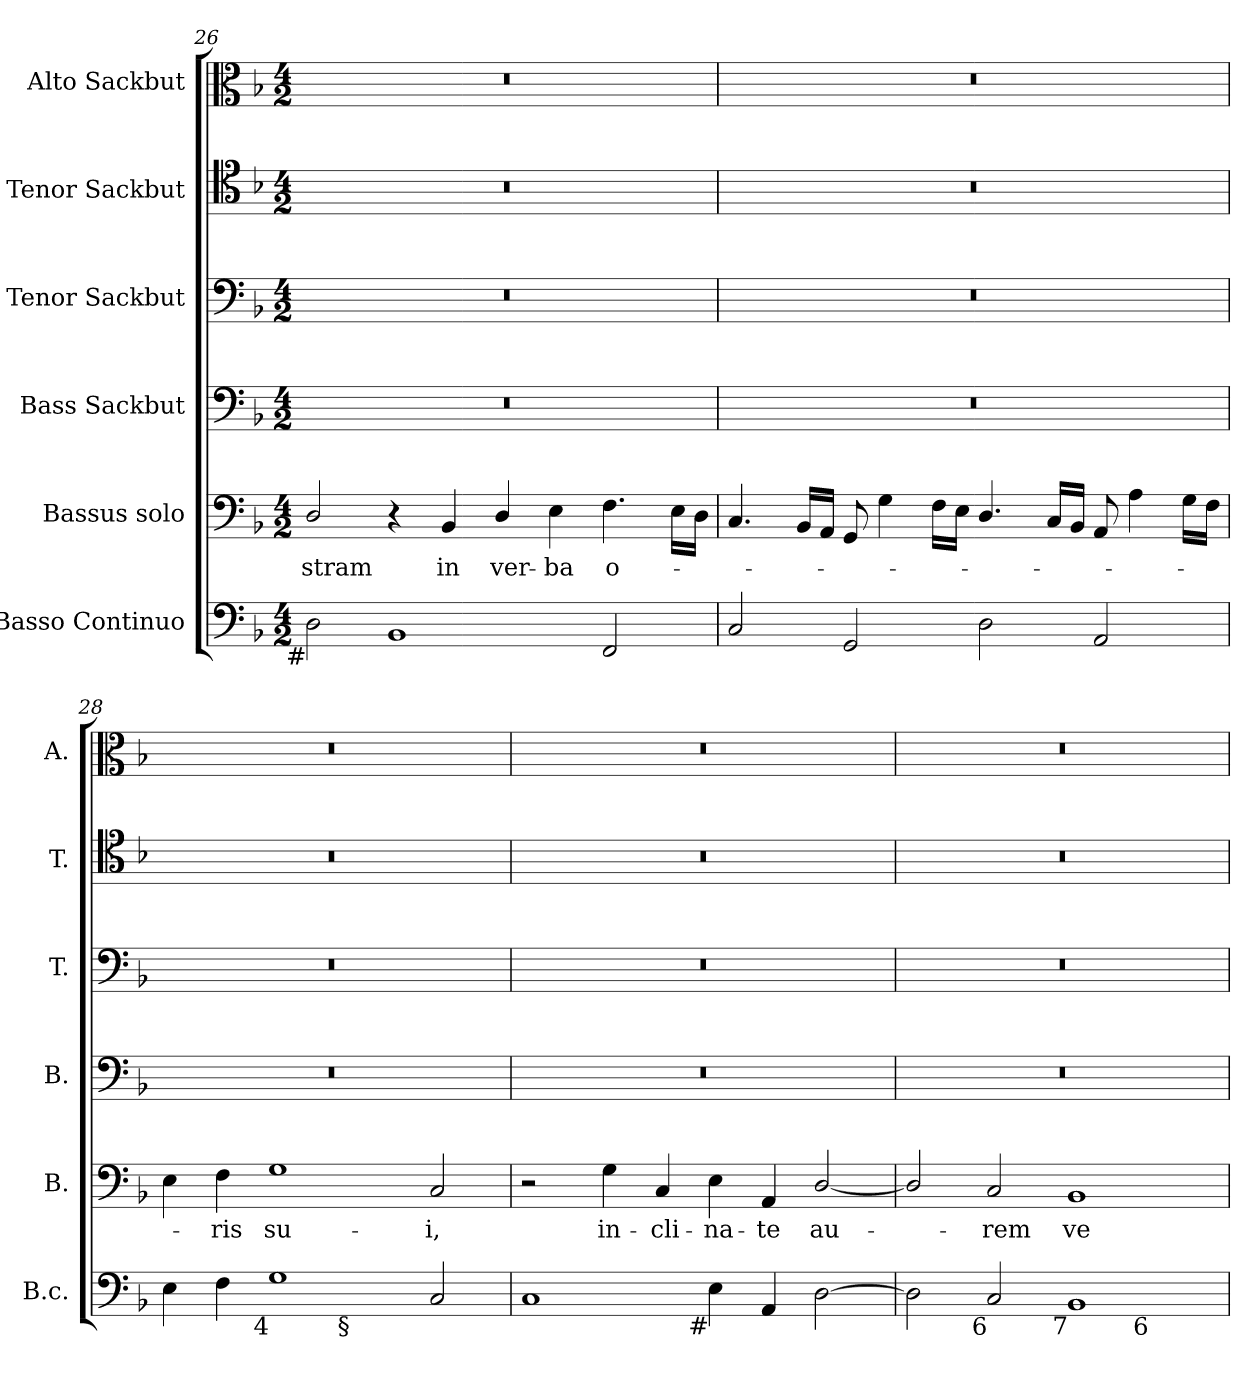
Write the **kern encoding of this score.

**kern	**kern	**text	**kern	**kern	**kern	**kern
*part6	*part5	*part5	*part4	*part3	*part2	*part1
*staff6	*staff5	*staff5	*staff4	*staff3	*staff2	*staff1
*I"Basso Continuo	*I"Bassus solo	*	*I"Bass Sackbut	*I"Tenor Sackbut	*I"Tenor Sackbut	*I"Alto Sackbut
*I'B.c.	*I'B.	*	*I'B.	*I'T.	*I'T.	*I'A.
!!LO:LB:g=z
*clefF4	*clefF4	*	*clefF4	*clefF4	*clefC4	*clefC3
*k[b-]	*k[b-]	*	*k[b-]	*k[b-]	*k[b-]	*k[b-]
*F:	*F:	*	*F:	*F:	*F:	*F:
*M4/2	*M4/2	*	*M4/2	*M4/2	*M4/2	*M4/2
=26	=26	=26	=26	=26	=26	=26
!LO:TX:b:rj:t=#	!	!	!	!	!	!
!	!	!LO:LY:b:color=#000000	!LO:N:vis=1	!LO:N:vis=1	!LO:N:vis=1	!LO:N:vis=1
2Di\	2Di/	-stram	0r	0r	0r	0r
1BB-i	4r	.	.	.	.	.
!	!	!LO:LY:b:color=#000000	!	!	!	!
.	4BB-i/	in	.	.	.	.
!	!	!LO:LY:b:color=#000000	!	!	!	!
.	4Di/	ver-	.	.	.	.
!	!	!LO:LY:b:color=#000000	!	!	!	!
.	4Ei\	-ba	.	.	.	.
!	!	!LO:LY:b:color=#000000	!	!	!	!
2FFi/	4.Fi\	o-	.	.	.	.
.	16Ei\LL	.	.	.	.	.
.	16Di\JJ	.	.	.	.	.
=27	=27	=27	=27	=27	=27	=27
!	!	!	!LO:N:vis=1	!LO:N:vis=1	!LO:N:vis=1	!LO:N:vis=1
2Ci/	4.Ci/	.	0r	0r	0r	0r
.	16BB-i/LL	.	.	.	.	.
.	16AAi/JJ	.	.	.	.	.
2GGi/	8GGi/	.	.	.	.	.
.	4Gi\	.	.	.	.	.
.	16Fi\LL	.	.	.	.	.
.	16Ei\JJ	.	.	.	.	.
2Di\	4.Di/	.	.	.	.	.
.	16Ci/LL	.	.	.	.	.
.	16BB-i/JJ	.	.	.	.	.
2AAi/	8AAi/	.	.	.	.	.
.	4Ai\	.	.	.	.	.
.	16Gi\LL	.	.	.	.	.
.	16Fi\JJ	.	.	.	.	.
=28	=28	=28	=28	=28	=28	=28
!LO:TX:b:rj:t=6	!	!	!	!	!	!
!	!	!	!LO:N:vis=1	!LO:N:vis=1	!LO:N:vis=1	!LO:N:vis=1
*^	*	*	*	*	*	*
4Ei\	1ryy	4Ei\	.	0r	0r	0r	0r
!	!	!	!LO:LY:b:color=#000000	!	!	!	!
4Fi\	.	4Fi\	-ris	.	.	.	.
!LO:TX:b:rj:t=4	!	!	!	!	!	!	!
!	!	!	!LO:LY:b:color=#000000	!	!	!	!
1Gi	.	1Gi	su-	.	.	.	.
!	!LO:TX:b:rj:t=§	!	!	!	!	!	!
.	1ryy	.	.	.	.	.	.
!	!	!	!LO:LY:b:color=#000000	!	!	!	!
2Ci/	.	2Ci/	-i,	.	.	.	.
!!LO:LB:g=z
=29	=29	=29	=29	=29	=29	=29	=29
!	!	!	!	!LO:N:vis=1	!LO:N:vis=1	!LO:N:vis=1	!LO:N:vis=1
*v	*v	*	*	*	*	*	*
1Ci	2r	.	0r	0r	0r	0r
!	!	!LO:LY:b:color=#000000	!	!	!	!
.	4Gi\	in-	.	.	.	.
!	!	!LO:LY:b:color=#000000	!	!	!	!
.	4Ci/	-cli-	.	.	.	.
!LO:TX:b:rj:t=#	!	!	!	!	!	!
!	!	!LO:LY:b:color=#000000	!	!	!	!
4Ei\	4Ei\	-na-	.	.	.	.
!	!	!LO:LY:b:color=#000000	!	!	!	!
4AAi/	4AAi/	-te	.	.	.	.
!	!	!LO:LY:b:color=#000000	!	!	!	!
[2Di\	[2Di/	au-	.	.	.	.
=30	=30	=30	=30	=30	=30	=30
!	!	!	!LO:N:vis=1	!LO:N:vis=1	!LO:N:vis=1	!LO:N:vis=1
*^	*	*	*	*	*	*
2Di\]	1.ryy	2Di/]	.	0r	0r	0r	0r
!LO:TX:b:rj:t=6	!	!	!	!	!	!	!
!	!	!	!LO:LY:b:color=#000000	!	!	!	!
2Ci/	.	2Ci/	-rem	.	.	.	.
!LO:TX:b:rj:t=7	!	!	!	!	!	!	!
!	!	!	!LO:LY:b:color=#000000	!	!	!	!
1BB-i	.	1BB-i	ve-	.	.	.	.
!	!LO:TX:b:rj:t=6	!	!	!	!	!	!
.	2ryy	.	.	.	.	.	.
*v	*v	*	*	*	*	*	*
=	=	=	=	=	=	=
*-	*-	*-	*-	*-	*-	*-
